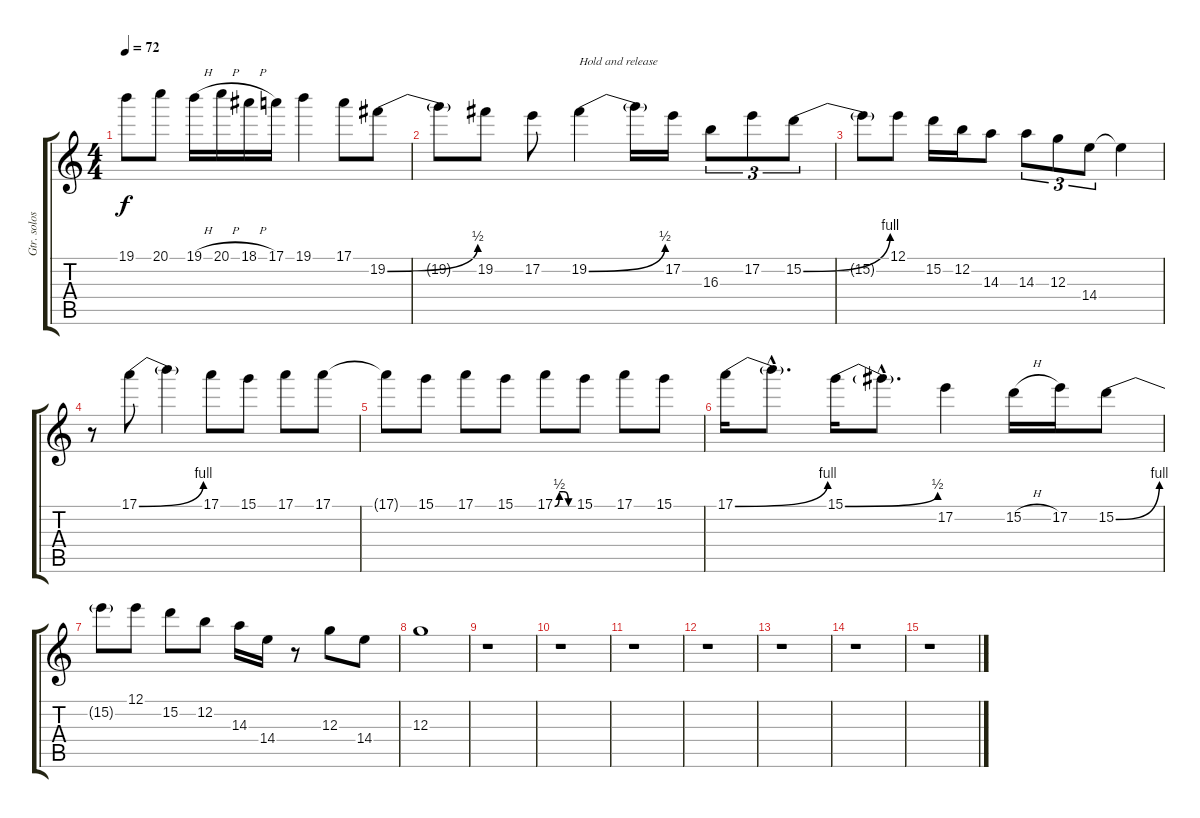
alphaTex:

\track ("Gtr. solos" "Gtr. solos") {instrument overdrivenguitar}
\staff {score tabs}
\tuning (E4 B3 G3 D3 A2 E2) {hide}
\ts (4 4)
\tempo 72
\clef g2
\ks c
19.1.8{dy f} 20.1.8 19.1{h}.16 20.1{h}.16 18.1{h}.16 17.1.16 19.1.4 17.1.8 19.2{be (bend 0 0 60 2)}.8 |
19.2{t}.8 19.2.8 17.2.8 19.2{be (bend 0 0 60 2)}.4{txt "Hold and release"} 19.2{t}.16 17.2.16 16.3.8{tu (3 2)} 17.2.8{tu (3 2)} 15.2{be (bend 0 0 60 4)}.8{tu (3 2)} |
15.2{t}.8 12.1.8 15.2.16 12.2.16 14.3.8 14.3.8{tu (3 2)} 12.3.8{tu (3 2)} 14.4.8{tu (3 2)} 14.4{t}.4 |
r.8 17.1{be (bend 0 0 60 4)}.8 17.1{t}.4 17.1.8 15.1.8 17.1.8 17.1.8 |
17.1{t}.8 15.1.8 17.1.8 15.1.8 17.1{be (custom 0 0 15 2 30 2 45 0 60 0)}.8 15.1.8 17.1.8 15.1.8 |
17.1{be (bend 0 0 60 4)}.16 17.1{hac t}.8{d} 15.1{be (bend 0 0 60 2)}.16 15.1{hac t}.8{d} 17.2.4 15.2{h}.16 17.2.16 15.2{be (bend 0 0 60 4)}.8 |
15.2{t}.8 12.1.8 15.2.8 12.2.8 14.3.16 14.4.16 r.8 12.3.8 14.4.8 |
12.3.1 |
r.1 |
r.1 |
r.1 |
r.1 |
r.1 |
r.1 |
r.1
